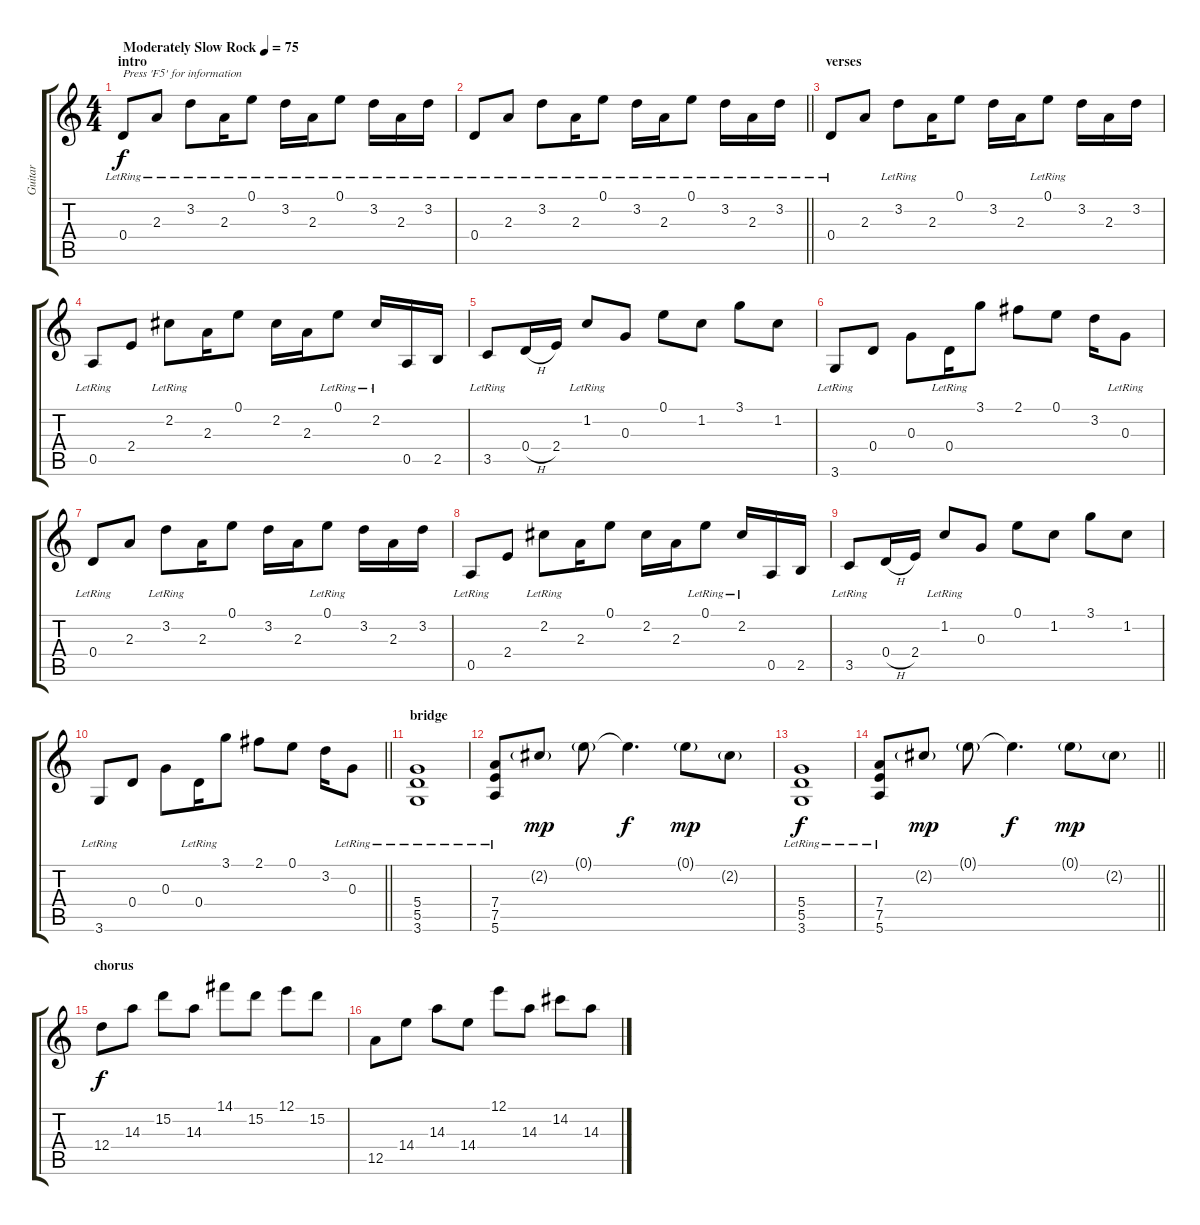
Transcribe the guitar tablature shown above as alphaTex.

\track ("Guitar " "Guitar ") {instrument electricguitarclean}
\staff {score tabs}
\tuning (E4 B3 G3 D3 A2 E2) {hide}
\ts (4 4)
\section ("" "intro")
\tempo (75 "Moderately Slow Rock")
\clef g2
\ks c
0.4{lr}.8{txt "Press 'F5' for information" dy f instrument electricguitarclean} 2.3{lr}.8 3.2{lr}.8 2.3{lr}.16 0.1{lr}.8 3.2{lr}.16 2.3{lr}.16 0.1{lr}.8 3.2{lr}.16 2.3{lr}.16 3.2{lr}.16 |
\barLineRight lightlight
0.4{lr}.8 2.3{lr}.8 3.2{lr}.8 2.3{lr}.16 0.1{lr}.8 3.2{lr}.16 2.3{lr}.16 0.1{lr}.8 3.2{lr}.16 2.3{lr}.16 3.2{lr}.16 |
\section ("" "verses")
0.4{lr}.8 2.3.8 3.2{lr}.8 2.3.16 0.1.8 3.2.16 2.3.16 0.1{lr}.8 3.2.16 2.3.16 3.2.16 |
0.5{lr}.8 2.4.8 2.2{lr}.8 2.3.16 0.1.8 2.2.16 2.3.16 0.1{lr}.8 2.2{lr}.16 0.5.16 2.5.16 |
3.5{lr}.8 0.4{h}.16 2.4.16 1.2{lr}.8 0.3.8 0.1.8 1.2.8 3.1.8 1.2.8 |
3.6{lr}.8 0.4.8 0.3.8 0.4{lr}.16 3.1.8 2.1.8 0.1.8 3.2.16 0.3{lr}.8 |
0.4{lr}.8 2.3.8 3.2{lr}.8 2.3.16 0.1.8 3.2.16 2.3.16 0.1{lr}.8 3.2.16 2.3.16 3.2.16 |
0.5{lr}.8 2.4.8 2.2{lr}.8 2.3.16 0.1.8 2.2.16 2.3.16 0.1{lr}.8 2.2{lr}.16 0.5.16 2.5.16 |
3.5{lr}.8 0.4{h}.16 2.4.16 1.2{lr}.8 0.3.8 0.1.8 1.2.8 3.1.8 1.2.8 |
\barLineRight lightlight
3.6{lr}.8 0.4.8 0.3.8 0.4{lr}.16 3.1.8 2.1.8 0.1.8 3.2.16 0.3{lr}.8 |
\section ("" "bridge")
(5.4 5.5 3.6{lr}).1{volume 12 instrument distortionguitar} |
(7.4{lr} 7.5{lr} 5.6{lr}).8 2.2{g}.8{dy mp} 0.1{g}.8 0.1{t}.4{d dy f} 0.1{g}.8{dy mp} 2.2{g}.8 |
(5.4 5.5 3.6{lr}).1{dy f} |
\barLineRight lightlight
(7.4{lr} 7.5{lr} 5.6{lr}).8 2.2{g}.8{dy mp} 0.1{g}.8 0.1{t}.4{d dy f} 0.1{g}.8{dy mp} 2.2{g}.8 |
\section ("" "chorus")
12.4.8{dy f} 14.3.8 15.2.8 14.3.8 14.1.8 15.2.8 12.1.8 15.2.8 |
12.5.8 14.4.8 14.3.8 14.4.8 12.1.8 14.3.8 14.2.8 14.3.8
